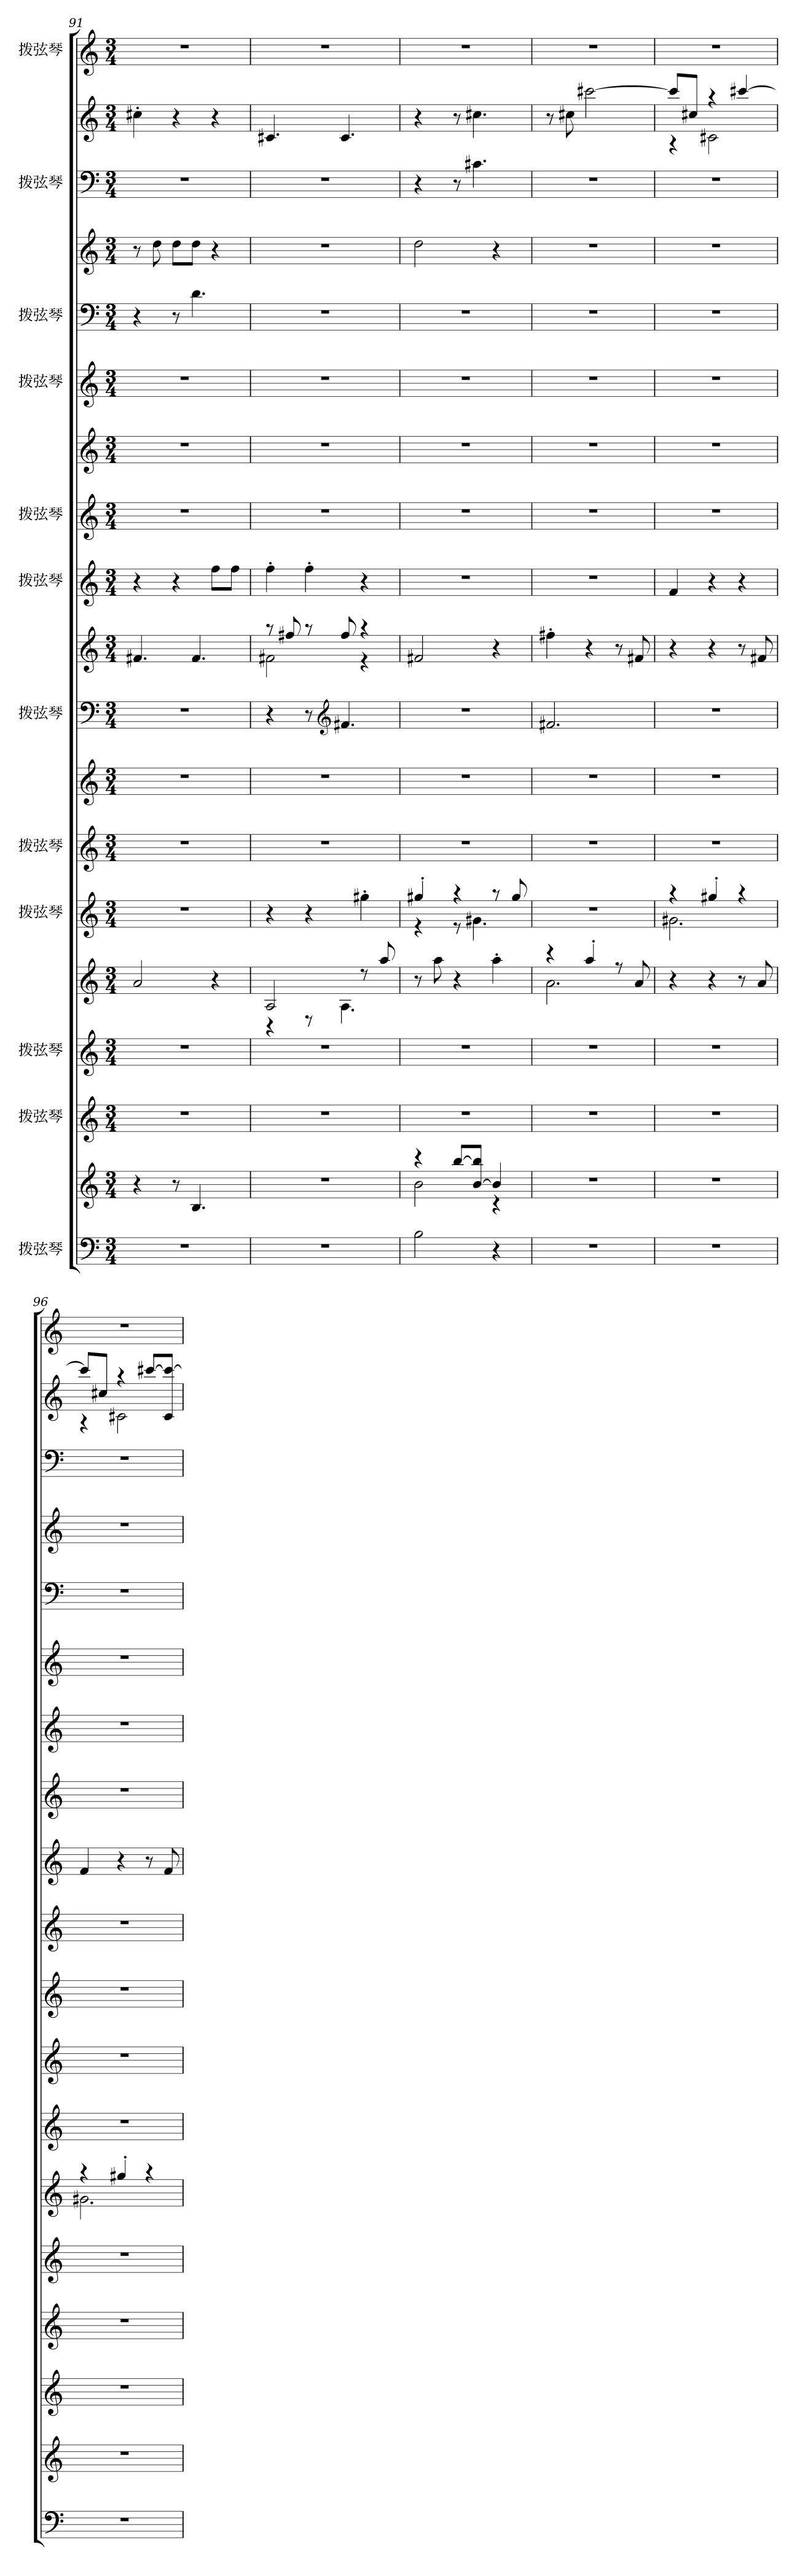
**kern	**kern	**kern	**kern	**kern	**kern	**kern	**kern	**kern	**kern	**kern	**kern	**kern	**kern	**kern	**kern	**kern	**kern	**kern
*part12	*part12	*part11	*part10	*part10	*part9	*part8	*part8	*part7	*part7	*part6	*part5	*part5	*part4	*part3	*part3	*part2	*part2	*part1
*staff19	*staff18	*staff17	*staff16	*staff15	*staff14	*staff13	*staff12	*staff11	*staff10	*staff9	*staff8	*staff7	*staff6	*staff5	*staff4	*staff3	*staff2	*staff1
*I"拨弦琴	*	*I"拨弦琴	*I"拨弦琴	*	*I"拨弦琴	*I"拨弦琴	*	*I"拨弦琴	*	*I"拨弦琴	*I"拨弦琴	*	*I"拨弦琴	*I"拨弦琴	*	*I"拨弦琴	*	*I"拨弦琴
*clefF4	*clefG2	*clefG2	*clefG2	*clefG2	*clefG2	*clefG2	*clefG2	*clefF4	*clefG2	*clefG2	*clefG2	*clefG2	*clefG2	*clefF4	*clefG2	*clefF4	*clefG2	*clefG2
*k[]	*k[]	*k[]	*k[]	*k[]	*k[]	*k[]	*k[]	*k[]	*k[]	*k[]	*k[]	*k[]	*k[]	*k[]	*k[]	*k[]	*k[]	*k[]
*M3/4	*M3/4	*M3/4	*M3/4	*M3/4	*M3/4	*M3/4	*M3/4	*M3/4	*M3/4	*M3/4	*M3/4	*M3/4	*M3/4	*M3/4	*M3/4	*M3/4	*M3/4	*M3/4
=91	=91	=91	=91	=91	=91	=91	=91	=91	=91	=91	=91	=91	=91	=91	=91	=91	=91	=91
2.r	4r	2.r	2.r	2a/	2.r	2.r	2.r	2.r	4.f#X/	4r	2.r	2.r	2.r	4r	8r	2.r	4cc#X'\	2.r
.	.	.	.	.	.	.	.	.	.	.	.	.	.	.	8dd\	.	.	.
.	8r	.	.	.	.	.	.	.	.	4r	.	.	.	8r	8dd\L	.	4r	.
.	4.B/	.	.	.	.	.	.	.	4.f#/	.	.	.	.	4.d\	8dd\J	.	.	.
.	.	.	.	4r	.	.	.	.	.	8ff\L	.	.	.	.	4r	.	4r	.
.	.	.	.	.	.	.	.	.	.	8ff\J	.	.	.	.	.	.	.	.
=92	=92	=92	=92	=92	=92	=92	=92	=92	=92	=92	=92	=92	=92	=92	=92	=92	=92	=92
*	*	*	*	*^	*	*	*	*	*^	*	*	*	*	*	*	*	*	*
2.r	2.r	2.r	2.r	2A/	4r	4r	2.r	2.r	4r	8r	2f#X\	4ff'\	2.r	2.r	2.r	2.r	2.r	2.r	4.c#X/	2.r
.	.	.	.	.	.	.	.	.	.	8ff#X/	.	.	.	.	.	.	.	.	.	.
.	.	.	.	.	8r	4r	.	.	8r	8r	.	4ff'\	.	.	.	.	.	.	.	.
*	*	*	*	*	*	*	*	*	*clefG2	*	*	*	*	*	*	*	*	*	*	*
.	.	.	.	.	4.A\	.	.	.	4.f#X/	8ff#/	.	.	.	.	.	.	.	.	4.c#/	.
.	.	.	.	8r	.	4gg#X'\	.	.	.	4r	4r	4r	.	.	.	.	.	.	.	.
.	.	.	.	8aa/	.	.	.	.	.	.	.	.	.	.	.	.	.	.	.	.
*	*	*	*	*v	*v	*	*	*	*	*v	*v	*	*	*	*	*	*	*	*	*
=93	=93	=93	=93	=93	=93	=93	=93	=93	=93	=93	=93	=93	=93	=93	=93	=93	=93	=93
*	*^	*	*	*	*^	*	*	*	*	*	*	*	*	*	*	*	*	*
2B\	4r	2b\	2.r	2.r	8r	4gg#X'/	4r	2.r	2.r	2.r	2f#X/	2.r	2.r	2.r	2.r	2.r	2dd\	4r	4r	2.r
.	.	.	.	.	8aa\	.	.	.	.	.	.	.	.	.	.	.	.	.	.	.
.	[8bb/L	.	.	.	4r	4r	8r	.	.	.	.	.	.	.	.	.	.	8r	8r	.
.	[8b/ 8bb/]J	.	.	.	.	.	4.g#X\	.	.	.	.	.	.	.	.	.	.	4.c#X\	4.cc#X\	.
4r	4b/]	4r	.	.	4aa'\	8r	.	.	.	.	4r	.	.	.	.	.	4r	.	.	.
.	.	.	.	.	.	8gg#/	.	.	.	.	.	.	.	.	.	.	.	.	.	.
*	*v	*v	*	*	*	*v	*v	*	*	*	*	*	*	*	*	*	*	*	*	*
=94	=94	=94	=94	=94	=94	=94	=94	=94	=94	=94	=94	=94	=94	=94	=94	=94	=94	=94
*	*	*	*	*^	*	*	*	*	*	*	*	*	*	*	*	*	*	*
2.r	2.r	2.r	2.r	4r	2.a\	2.r	2.r	2.r	2.f#X/	4ff#X'\	2.r	2.r	2.r	2.r	2.r	2.r	2.r	8r	2.r
.	.	.	.	.	.	.	.	.	.	.	.	.	.	.	.	.	.	8cc#X\	.
.	.	.	.	4aa'/	.	.	.	.	.	4r	.	.	.	.	.	.	.	[2ccc#X\	.
.	.	.	.	8r	.	.	.	.	.	8r	.	.	.	.	.	.	.	.	.
.	.	.	.	8a/	.	.	.	.	.	8f#X/	.	.	.	.	.	.	.	.	.
*	*	*	*	*v	*v	*	*	*	*	*	*	*	*	*	*	*	*	*	*
!!LO:PB:g=z
=95	=95	=95	=95	=95	=95	=95	=95	=95	=95	=95	=95	=95	=95	=95	=95	=95	=95	=95
*	*	*	*	*	*^	*	*	*	*	*	*	*	*	*	*	*	*^	*
2.r	2.r	2.r	2.r	4r	4r	2.g#X\	2.r	2.r	2.r	4r	4f/	2.r	2.r	2.r	2.r	2.r	2.r	8ccc#/L]	4r	2.r
.	.	.	.	.	.	.	.	.	.	.	.	.	.	.	.	.	.	8cc#X/J	.	.
.	.	.	.	4r	4gg#X'/	.	.	.	.	4r	4r	.	.	.	.	.	.	4r	2c#X\	.
.	.	.	.	8r	4r	.	.	.	.	8r	4r	.	.	.	.	.	.	[4ccc#X/	.	.
.	.	.	.	8a/	.	.	.	.	.	8f#X/	.	.	.	.	.	.	.	.	.	.
=96	=96	=96	=96	=96	=96	=96	=96	=96	=96	=96	=96	=96	=96	=96	=96	=96	=96	=96	=96	=96
2.r	2.r	2.r	2.r	2.r	4r	2.g#X\	2.r	2.r	2.r	2.r	4f/	2.r	2.r	2.r	2.r	2.r	2.r	8ccc#/L]	4r	2.r
.	.	.	.	.	.	.	.	.	.	.	.	.	.	.	.	.	.	8cc#X/J	.	.
.	.	.	.	.	4gg#X'/	.	.	.	.	.	4r	.	.	.	.	.	.	4r	2c#X\	.
.	.	.	.	.	4r	.	.	.	.	.	8r	.	.	.	.	.	.	[8ccc#X/L	.	.
.	.	.	.	.	.	.	.	.	.	.	8f/	.	.	.	.	.	.	8c#/ 8ccc#/_J	.	.
*	*	*	*	*	*v	*v	*	*	*	*	*	*	*	*	*	*	*	*v	*v	*
=	=	=	=	=	=	=	=	=	=	=	=	=	=	=	=	=	=	=
*-	*-	*-	*-	*-	*-	*-	*-	*-	*-	*-	*-	*-	*-	*-	*-	*-	*-	*-
